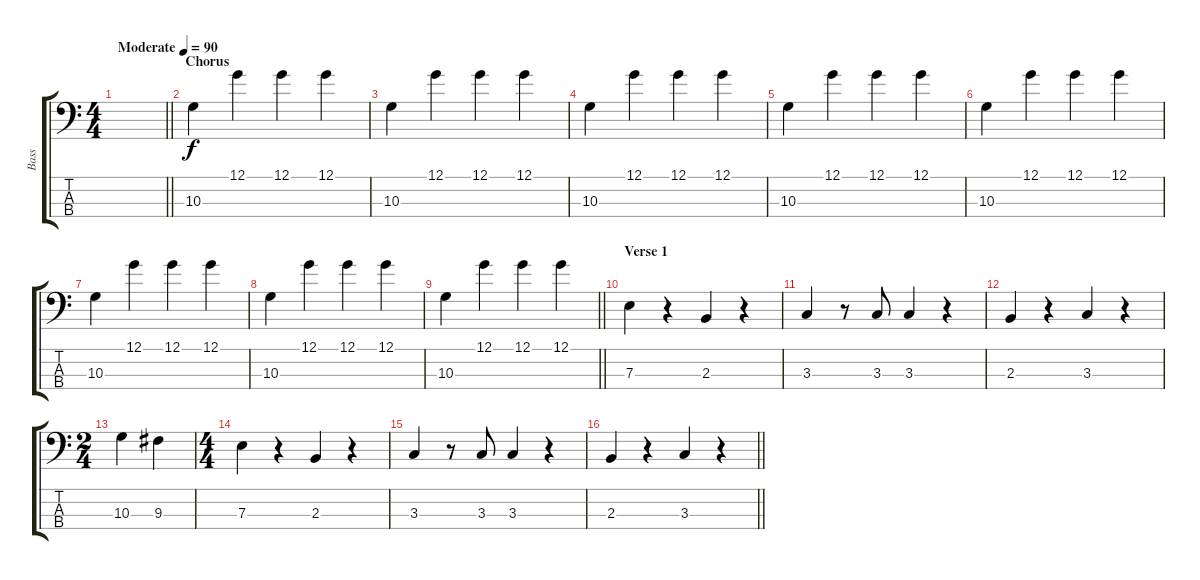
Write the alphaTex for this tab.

\track ("Bass" "Bass") {instrument electricbassfinger}
\staff {score tabs}
\tuning (G2 D2 A1 E1) {hide}
\ts (4 4)
\tempo (90 "Moderate")
\clef f4
\barLineRight lightlight
\ks c
|
\section ("" "Chorus")
10.3.4 12.1.4 12.1.4 12.1.4 |
10.3.4 12.1.4 12.1.4 12.1.4 |
10.3.4 12.1.4 12.1.4 12.1.4 |
10.3.4 12.1.4 12.1.4 12.1.4 |
10.3.4 12.1.4 12.1.4 12.1.4 |
10.3.4 12.1.4 12.1.4 12.1.4 |
10.3.4 12.1.4 12.1.4 12.1.4 |
\barLineRight lightlight
10.3.4 12.1.4 12.1.4 12.1.4 |
\section ("" "Verse 1")
7.3.4 r.4 2.3.4 r.4 |
3.3.4 r.8 3.3.8 3.3.4 r.4 |
2.3.4 r.4 3.3.4 r.4 |
\ts (2 4)
10.3.4 9.3.4 |
\ts (4 4)
7.3.4 r.4 2.3.4 r.4 |
3.3.4 r.8 3.3.8 3.3.4 r.4 |
\barLineRight lightlight
2.3.4 r.4 3.3.4 r.4
